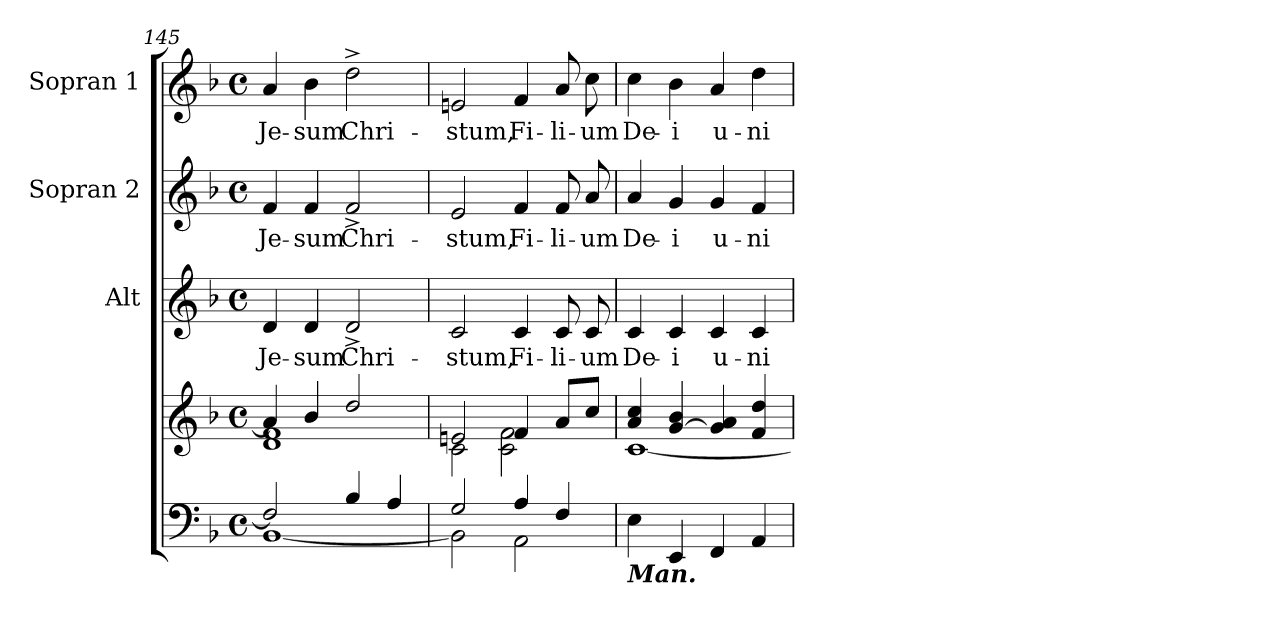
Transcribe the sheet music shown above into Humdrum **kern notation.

**kern	**kern	**kern	**text	**kern	**text	**kern	**text
*part4	*part4	*part3	*part3	*part2	*part2	*part1	*part1
*staff5	*staff4	*staff3	*staff3	*staff2	*staff2	*staff1	*staff1
*	*	*I"Alt	*	*I"Sopran 2	*	*I"Sopran 1	*
*	*	*I'A.	*	*I'S. 2	*	*I'S. 1	*
*clefF4	*clefG2	*clefG2	*	*clefG2	*	*clefG2	*
*k[b-]	*k[b-]	*k[b-]	*	*k[b-]	*	*k[b-]	*
*F:	*F:	*F:	*	*F:	*	*F:	*
*M4/4	*M4/4	*M4/4	*	*M4/4	*	*M4/4	*
*met(c)	*met(c)	*met(c)	*	*met(c)	*	*met(c)	*
=145	=145	=145	=145	=145	=145	=145	=145
*^	*^	*	*	*	*	*	*
!	!	!	!	!	!LO:LY:b	!	!LO:LY:b	!	!LO:LY:b
2F/]	[<1BB-	4a/]	1d 1f	4d/	Je-	4f/	Je-	4a/	Je-
!	!	!	!	!	!LO:LY:b	!	!LO:LY:b	!	!LO:LY:b
.	.	4b-/	.	4d/	-sum	4f/	-sum	4b-\	-sum
!	!	!	!	!	!LO:LY:b	!	!LO:LY:b	!	!LO:LY:b
4B-/	.	2dd/	.	2d^>/	Chri-	2f^>/	Chri-	2dd^>\	Chri-
4A/	.	.	.	.	.	.	.	.	.
=146	=146	=146	=146	=146	=146	=146	=146	=146	=146
!	!	!	!	!	!LO:LY:b	!	!LO:LY:b	!	!LO:LY:b
2G/	2BB-\]	2en/	2c\	2c/	-stum,	2e/	-stum,	2en/	-stum,
!	!	!	!	!	!LO:LY:b	!	!LO:LY:b	!	!LO:LY:b
4A/	2AA\	4f/	2c\ 2f\	4c/	Fi-	4f/	Fi-	4f/	Fi-
!	!	!	!	!	!LO:LY:b	!	!LO:LY:b	!	!LO:LY:b
4F/	.	8a/L	.	8c/	-li-	8f/	-li-	8a/	-li-
!	!	!	!	!	!LO:LY:b	!	!LO:LY:b	!	!LO:LY:b
.	.	8cc/J	.	8c/	-um	8a/	-um	8cc\	-um
*v	*v	*	*	*	*	*	*	*	*
=147	=147	=147	=147	=147	=147	=147	=147	=147
!LO:TX:b:Bi:t=Man.	!	!	!	!	!	!	!	!
!	!	!	!	!LO:LY:b	!	!LO:LY:b	!	!LO:LY:b
4E\	4a/ 4cc/	[<1c	4c/	De-	4a/	De-	4cc\	De-
!	!	!	!	!LO:LY:b	!	!LO:LY:b	!	!LO:LY:b
4EE/	[<4g/ 4b-/	.	4c/	-i	4g/	-i	4b-\	-i
!	!	!	!	!LO:LY:b	!	!LO:LY:b	!	!LO:LY:b
4FF/	4g/] 4a/	.	4c/	u-	4g/	u-	4a/	u-
!	!	!	!	!LO:LY:b	!	!LO:LY:b	!	!LO:LY:b
4AA/	4f/ 4dd/	.	4c/	-ni-	4f/	-ni-	4dd\	-ni-
*	*v	*v	*	*	*	*	*	*
=	=	=	=	=	=	=	=
*-	*-	*-	*-	*-	*-	*-	*-
